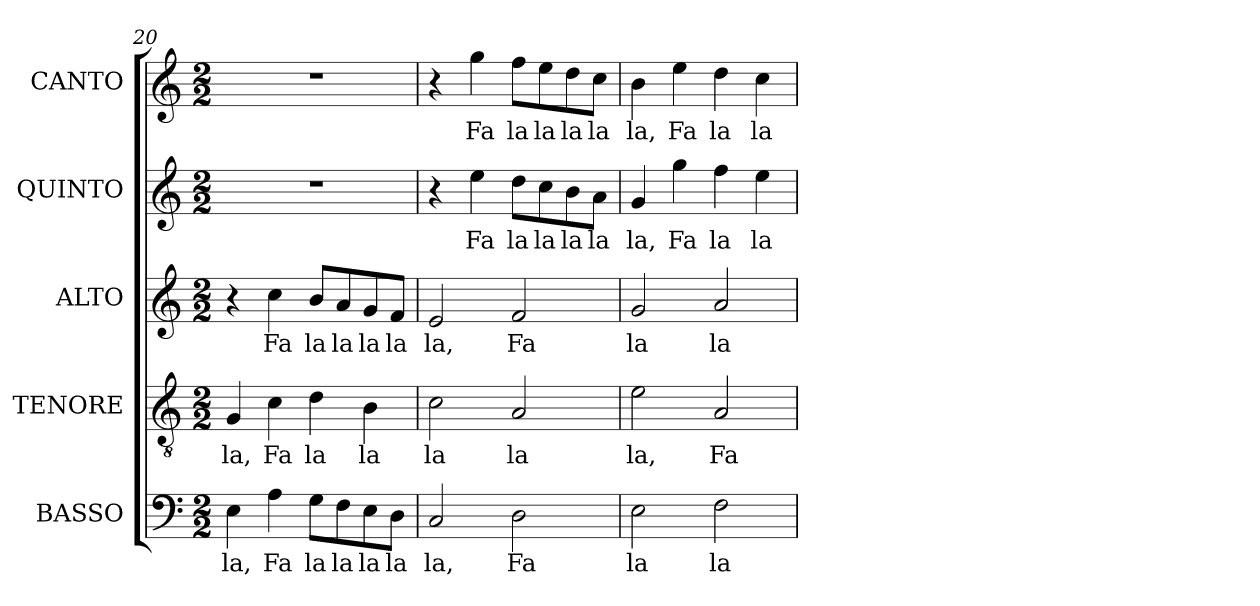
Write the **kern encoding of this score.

**kern	**text	**kern	**text	**kern	**text	**kern	**text	**kern	**text
*part5	*part5	*part4	*part4	*part3	*part3	*part2	*part2	*part1	*part1
*staff5	*staff5	*staff4	*staff4	*staff3	*staff3	*staff2	*staff2	*staff1	*staff1
*I"BASSO	*	*I"TENORE	*	*I"ALTO	*	*I"QUINTO	*	*I"CANTO	*
*I'B	*	*I'T	*	*I'A	*	*	*	*	*
*clefF4	*	*clefGv2	*	*clefG2	*	*clefG2	*	*clefG2	*
*	*	*ITrd7c12	*	*	*	*	*	*	*
*k[]	*	*k[]	*	*k[]	*	*k[]	*	*k[]	*
*C:	*	*C:	*	*C:	*	*C:	*	*C:	*
*M2/2	*	*M2/2	*	*M2/2	*	*M2/2	*	*M2/2	*
=20	=20	=20	=20	=20	=20	=20	=20	=20	=20
!	!LO:LY:b:color=#000000	!	!	!	!	!	!	!	!
!	!	!	!LO:LY:b:color=#000000	!	!	!	!	!	!
4Ei\	la,	4GGi/	la,	4r	.	1r	.	1r	.
!	!LO:LY:b:color=#000000	!	!	!	!	!	!	!	!
!	!	!	!LO:LY:b:color=#000000	!	!	!	!	!	!
!	!	!	!	!	!LO:LY:b:color=#000000	!	!	!	!
4Ai\	Fa	4Ci\	Fa	4cci\	Fa	.	.	.	.
!	!LO:LY:b:color=#000000	!	!	!	!	!	!	!	!
!	!	!	!LO:LY:b:color=#000000	!	!	!	!	!	!
!	!	!	!	!	!LO:LY:b:color=#000000	!	!	!	!
8Gi\L	la	4Di\	la	8bi/L	la	.	.	.	.
!	!LO:LY:b:color=#000000	!	!	!	!	!	!	!	!
!	!	!	!	!	!LO:LY:b:color=#000000	!	!	!	!
8Fi\	la	.	.	8ai/	la	.	.	.	.
!	!LO:LY:b:color=#000000	!	!	!	!	!	!	!	!
!	!	!	!LO:LY:b:color=#000000	!	!	!	!	!	!
!	!	!	!	!	!LO:LY:b:color=#000000	!	!	!	!
8Ei\	la	4BBi\	la	8gi/	la	.	.	.	.
!	!LO:LY:b:color=#000000	!	!	!	!	!	!	!	!
!	!	!	!	!	!LO:LY:b:color=#000000	!	!	!	!
8Di\J	la	.	.	8fi/J	la	.	.	.	.
=21	=21	=21	=21	=21	=21	=21	=21	=21	=21
!	!LO:LY:b:color=#000000	!	!	!	!	!	!	!	!
!	!	!	!LO:LY:b:color=#000000	!	!	!	!	!	!
!	!	!	!	!	!LO:LY:b:color=#000000	!	!	!	!
2Ci/	la,	2Ci\	la	2ei/	la,	4r	.	4r	.
!	!	!	!	!	!	!	!LO:LY:b:color=#000000	!	!
!	!	!	!	!	!	!	!	!	!LO:LY:b:color=#000000
.	.	.	.	.	.	4eei\	Fa	4ggi\	Fa
!	!LO:LY:b:color=#000000	!	!	!	!	!	!	!	!
!	!	!	!LO:LY:b:color=#000000	!	!	!	!	!	!
!	!	!	!	!	!LO:LY:b:color=#000000	!	!	!	!
!	!	!	!	!	!	!	!LO:LY:b:color=#000000	!	!
!	!	!	!	!	!	!	!	!	!LO:LY:b:color=#000000
2Di\	Fa	2AAi/	la	2fi/	Fa	8ddi\L	la	8ffi\L	la
!	!	!	!	!	!	!	!LO:LY:b:color=#000000	!	!
!	!	!	!	!	!	!	!	!	!LO:LY:b:color=#000000
.	.	.	.	.	.	8cci\	la	8eei\	la
!	!	!	!	!	!	!	!LO:LY:b:color=#000000	!	!
!	!	!	!	!	!	!	!	!	!LO:LY:b:color=#000000
.	.	.	.	.	.	8bi\	la	8ddi\	la
!	!	!	!	!	!	!	!LO:LY:b:color=#000000	!	!
!	!	!	!	!	!	!	!	!	!LO:LY:b:color=#000000
.	.	.	.	.	.	8ai\J	la	8cci\J	la
!!LO:LB:g=z
=22	=22	=22	=22	=22	=22	=22	=22	=22	=22
!	!LO:LY:b:color=#000000	!	!	!	!	!	!	!	!
!	!	!	!LO:LY:b:color=#000000	!	!	!	!	!	!
!	!	!	!	!	!LO:LY:b:color=#000000	!	!	!	!
!	!	!	!	!	!	!	!LO:LY:b:color=#000000	!	!
!	!	!	!	!	!	!	!	!	!LO:LY:b:color=#000000
2Ei\	la	2Ei\	la,	2gi/	la	4gi/	la,	4bi\	la,
!	!	!	!	!	!	!	!LO:LY:b:color=#000000	!	!
!	!	!	!	!	!	!	!	!	!LO:LY:b:color=#000000
.	.	.	.	.	.	4ggi\	Fa	4eei\	Fa
!	!LO:LY:b:color=#000000	!	!	!	!	!	!	!	!
!	!	!	!LO:LY:b:color=#000000	!	!	!	!	!	!
!	!	!	!	!	!LO:LY:b:color=#000000	!	!	!	!
!	!	!	!	!	!	!	!LO:LY:b:color=#000000	!	!
!	!	!	!	!	!	!	!	!	!LO:LY:b:color=#000000
2Fi\	la	2AAi/	Fa	2ai/	la	4ffi\	la	4ddi\	la
!	!	!	!	!	!	!	!LO:LY:b:color=#000000	!	!
!	!	!	!	!	!	!	!	!	!LO:LY:b:color=#000000
.	.	.	.	.	.	4eei\	la	4cci\	la
=	=	=	=	=	=	=	=	=	=
*-	*-	*-	*-	*-	*-	*-	*-	*-	*-
